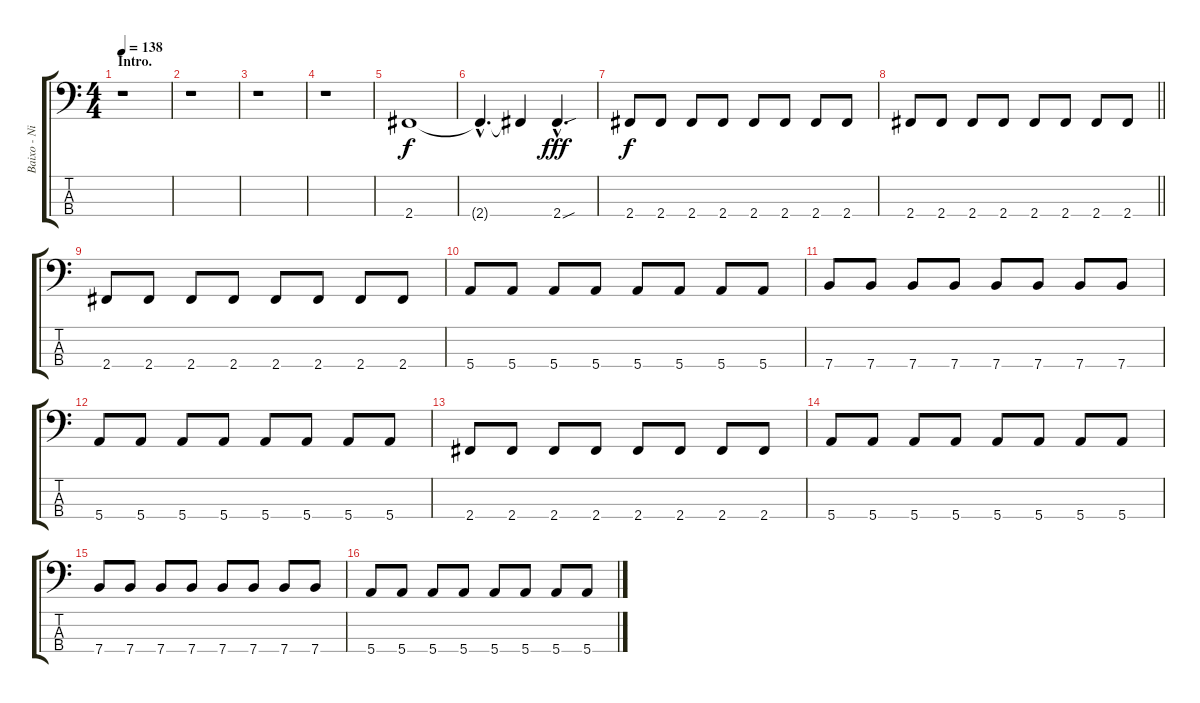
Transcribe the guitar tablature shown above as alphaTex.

\track ("Baixo - Nikola" "Baixo - Ni") {instrument electricbasspick}
\staff {score tabs}
\tuning (G2 D2 A1 E1) {hide}
\ts (4 4)
\section ("" "Intro.")
\tempo 138
\clef f4
\ks c
r.1{dy f instrument electricbasspick} |
r.1 |
r.1 |
r.1 |
2.4.1 |
2.4{hac t}.4{d} 2.4{t}.4 2.4{sou hac}.4{d dy fff} |
2.4.8{dy f} 2.4.8 2.4.8 2.4.8 2.4.8 2.4.8 2.4.8 2.4.8 |
\barLineRight lightlight
2.4.8 2.4.8 2.4.8 2.4.8 2.4.8 2.4.8 2.4.8 2.4.8 |
2.4.8 2.4.8 2.4.8 2.4.8 2.4.8 2.4.8 2.4.8 2.4.8 |
5.4.8 5.4.8 5.4.8 5.4.8 5.4.8 5.4.8 5.4.8 5.4.8 |
7.4.8 7.4.8 7.4.8 7.4.8 7.4.8 7.4.8 7.4.8 7.4.8 |
5.4.8 5.4.8 5.4.8 5.4.8 5.4.8 5.4.8 5.4.8 5.4.8 |
2.4.8 2.4.8 2.4.8 2.4.8 2.4.8 2.4.8 2.4.8 2.4.8 |
5.4.8 5.4.8 5.4.8 5.4.8 5.4.8 5.4.8 5.4.8 5.4.8 |
7.4.8 7.4.8 7.4.8 7.4.8 7.4.8 7.4.8 7.4.8 7.4.8 |
5.4.8 5.4.8 5.4.8 5.4.8 5.4.8 5.4.8 5.4.8 5.4.8
